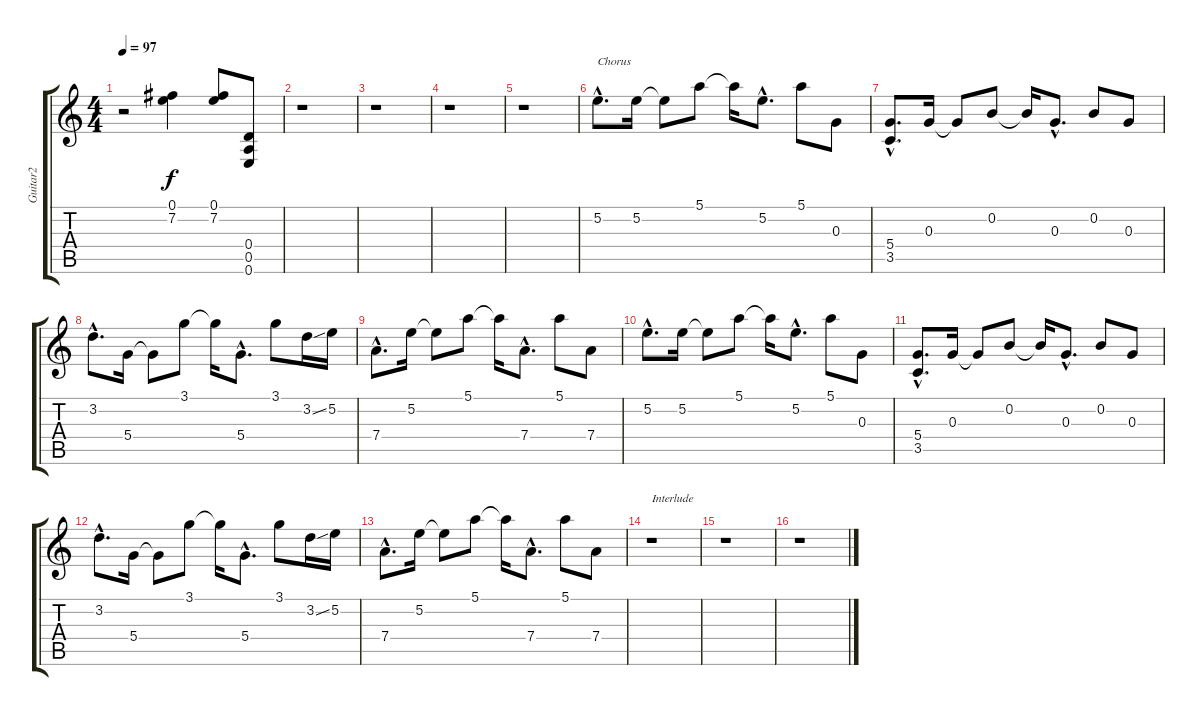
\track ("Guitar2" "Guitar2") {instrument distortionguitar}
\staff {score tabs}
\tuning (E4 B3 G3 D3 A2 E2) {hide}
\ts (4 4)
\tempo 97
\clef g2
\ks c
r.2{dy f} (0.1 7.2).4 (0.1 7.2).8 (0.4 0.5 0.6).8 |
r.1 |
r.1 |
r.1 |
r.1 |
5.2{hac}.8{d txt "Chorus"} 5.2.16 5.2{t}.8 5.1.8 5.1{t}.16 5.2{hac}.8{d} 5.1.8 0.3.8 |
(5.4{hac} 3.5{hac}).8{d} 0.3.16 0.3{t}.8 0.2.8 0.2{t}.16 0.3{hac}.8{d} 0.2.8 0.3.8 |
3.2{hac}.8{d} 5.4.16 5.4{t}.8 3.1.8 3.1{t}.16 5.4{hac}.8{d} 3.1.8 3.2{ss}.16 5.2.16 |
7.4{hac}.8{d} 5.2.16 5.2{t}.8 5.1.8 5.1{t}.16 7.4{hac}.8{d} 5.1.8 7.4.8 |
5.2{hac}.8{d} 5.2.16 5.2{t}.8 5.1.8 5.1{t}.16 5.2{hac}.8{d} 5.1.8 0.3.8 |
(5.4{hac} 3.5{hac}).8{d} 0.3.16 0.3{t}.8 0.2.8 0.2{t}.16 0.3{hac}.8{d} 0.2.8 0.3.8 |
3.2{hac}.8{d} 5.4.16 5.4{t}.8 3.1.8 3.1{t}.16 5.4{hac}.8{d} 3.1.8 3.2{ss}.16 5.2.16 |
7.4{hac}.8{d} 5.2.16 5.2{t}.8 5.1.8 5.1{t}.16 7.4{hac}.8{d} 5.1.8 7.4.8 |
r.1{txt "Interlude"} |
r.1 |
r.1
